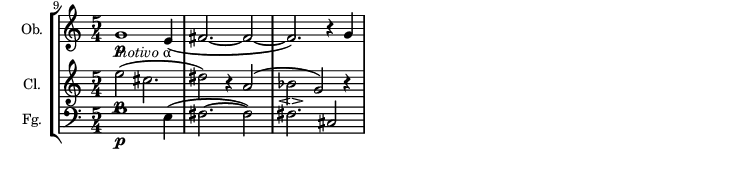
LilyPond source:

\version "2.10.33"

\include "../config/lib.ly"

#(set-global-staff-size 12.5)

global = {
  \time 5/4
  \set Score.currentBarNumber = #9
  \bar ""
  \bracketUp
}

flauta = {
  \relative c' {
  }
}

oboe = {
  \relative c'' {
    g1\p e4(
    fis2.~ fis2~
    fis2.) r4 g~
  }
}

clarinete = {
  \relative c'' {
    e2\p^\markup{\italic{motivo} #(ly:export (ly:wide-char->utf-8 #x3B1))}( cis2.
    dis2) r4 a2(
    bes2 g2) r4
  }
}

fagote = {
  \clef bass
  \relative c' {
    g1\p e4(
    fis2.~ fis2)
    fis2.\espressivo cis2(
  }
}

trompa = {
}

\score {
  \new StaffGroup <<
    \new Staff <<
      \set Staff.instrumentName = \markup {\hcenter-in #5 "Ob."}
      \global
      \oboe
    >>
    \new Staff <<
      \set Staff.instrumentName = \markup {\hcenter-in #5 "Cl."}
      \global
      \clarinete
    >>
    \new Staff <<
      \set Staff.instrumentName = \markup {\hcenter-in #5 "Fg."}
      \global
      \fagote
    >>
  >>
  \layout {
    \context {
      \Staff \consists "Horizontal_bracket_engraver"
    }
  }
}
\paper {
  paper-width = 12.6\cm
  paper-height = 3\cm
  line-width = 13.5\cm
  top-margin = -.1\cm
  left-margin = -1.2\cm
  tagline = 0
  indent = #0
}
